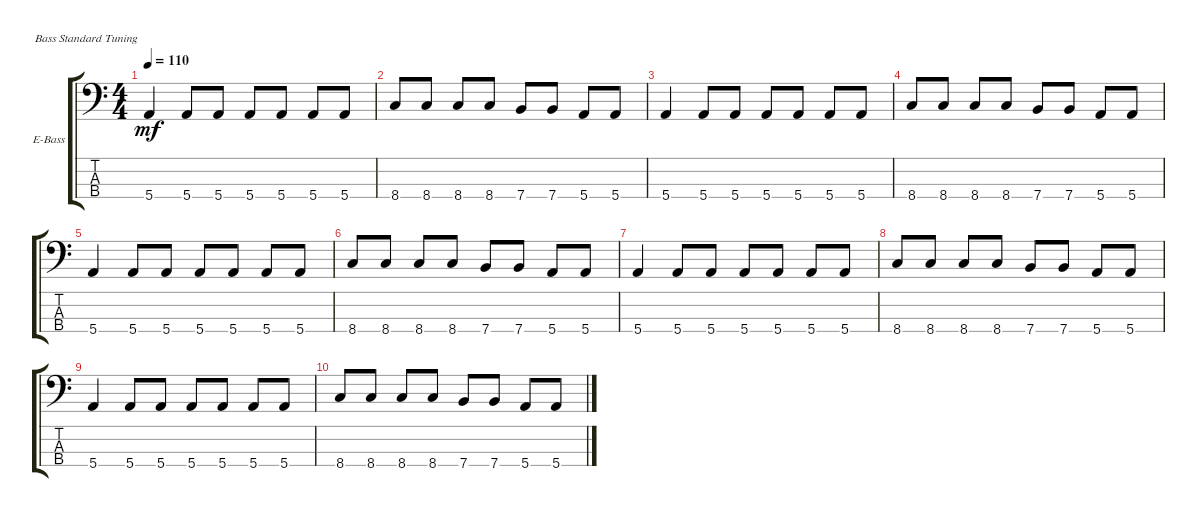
\defaultSystemsLayout 4
\bracketExtendMode groupsimilarinstruments
\firstSystemTrackNameOrientation horizontal
\otherSystemsTrackNameOrientation horizontal
\track ("А. Андреев" "E-Bass") {instrument electricbassfinger}
\staff {score tabs}
\tuning (G2 D2 A1 E1)
\ts (4 4)
\tempo 110
\clef f4
\ks c
5.4.4{dy mf} 5.4.8 5.4.8 5.4.8 5.4.8 5.4.8 5.4.8 |
8.4.8 8.4.8 8.4.8 8.4.8 7.4.8 7.4.8 5.4.8 5.4.8 |
5.4.4 5.4.8 5.4.8 5.4.8 5.4.8 5.4.8 5.4.8 |
8.4.8 8.4.8 8.4.8 8.4.8 7.4.8 7.4.8 5.4.8 5.4.8 |
5.4.4 5.4.8 5.4.8 5.4.8 5.4.8 5.4.8 5.4.8 |
8.4.8 8.4.8 8.4.8 8.4.8 7.4.8 7.4.8 5.4.8 5.4.8 |
5.4.4 5.4.8 5.4.8 5.4.8 5.4.8 5.4.8 5.4.8 |
8.4.8 8.4.8 8.4.8 8.4.8 7.4.8 7.4.8 5.4.8 5.4.8 |
5.4.4 5.4.8 5.4.8 5.4.8 5.4.8 5.4.8 5.4.8 |
8.4.8 8.4.8 8.4.8 8.4.8 7.4.8 7.4.8 5.4.8 5.4.8
